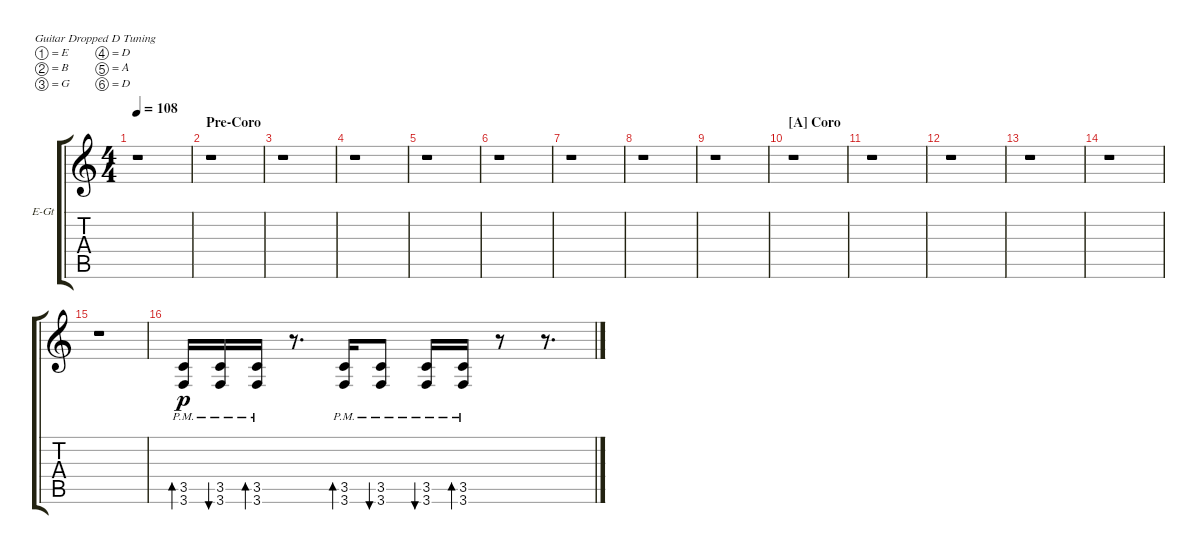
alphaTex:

\defaultSystemsLayout 4
\bracketExtendMode groupsimilarinstruments
\firstSystemTrackNameOrientation horizontal
\otherSystemsTrackNameOrientation horizontal
\track ("E Guitar 3 (P.M.)" "E-Gt") {instrument distortionguitar}
\staff {score tabs}
\tuning (E4 B3 G3 D3 A2 D2)
\ts (4 4)
\tempo 108
\clef g2
\scale
0.333333
\ks c
r.1{dy p} |
\section ("" "Pre-Coro")
\scale
0.333333 r.1 |
\scale
0.333333 r.1 |
\scale
0.333333 r.1 |
\scale
0.333333 r.1 |
\scale
0.333333 r.1 |
\scale
0.333333 r.1 |
\scale
0.333333 r.1 |
\scale
0.333333 r.1 |
\section ("A" "Coro")
\scale
0.333333 r.1 |
\scale
0.333333 r.1 |
\scale
0.333333 r.1 |
\scale
0.333333 r.1 |
\scale
0.333333 r.1 |
\scale
0.333333 r.1 |
\scale
0.333333 (3.6{pm} 3.5{pm}).16{bd 30} (3.6{pm} 3.5{pm}).16{bu 30} (3.6{pm} 3.5{pm}).16{bd 30} r.8{d} (3.6{pm} 3.5{pm}).16{bd 30} (3.6{pm} 3.5{pm}).8{bu 30} (3.6{pm} 3.5{pm}).16{bu 30} (3.6{pm} 3.5{pm}).16{bd 30} r.8 r.8{d}
